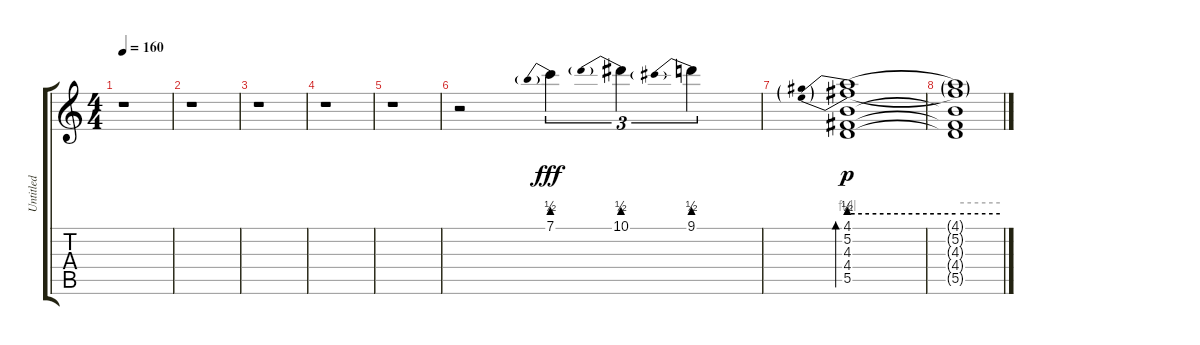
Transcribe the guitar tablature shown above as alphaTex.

\track ("Untitled" "Untitled") {instrument acousticguitarsteel}
\staff {score tabs}
\tuning (E4 B3 G3 D3 A2 E2) {hide}
\ts (4 4)
\tempo 160
\clef g2
\ks c
r.1{dy fff} |
r.1 |
r.1 |
r.1 |
r.1 |
r.2 7.1{be (prebend 0 2 60 2)}.4{tu (3 2)} 10.1{be (prebend 0 2 60 2)}.4{tu (3 2)} 9.1{be (prebend 0 2 60 2)}.4{tu (3 2)} |
(4.1{be (prebend 0 2 60 2)} 5.2{be (prebend 0 4 60 4)} 4.3 4.4 5.5).1{bd 30 dy p} |
(4.1{be (hold 0 2 60 2) t} 5.2{be (hold 0 4 60 4) t} 4.3{t} 4.4{t} 5.5{t}).1
